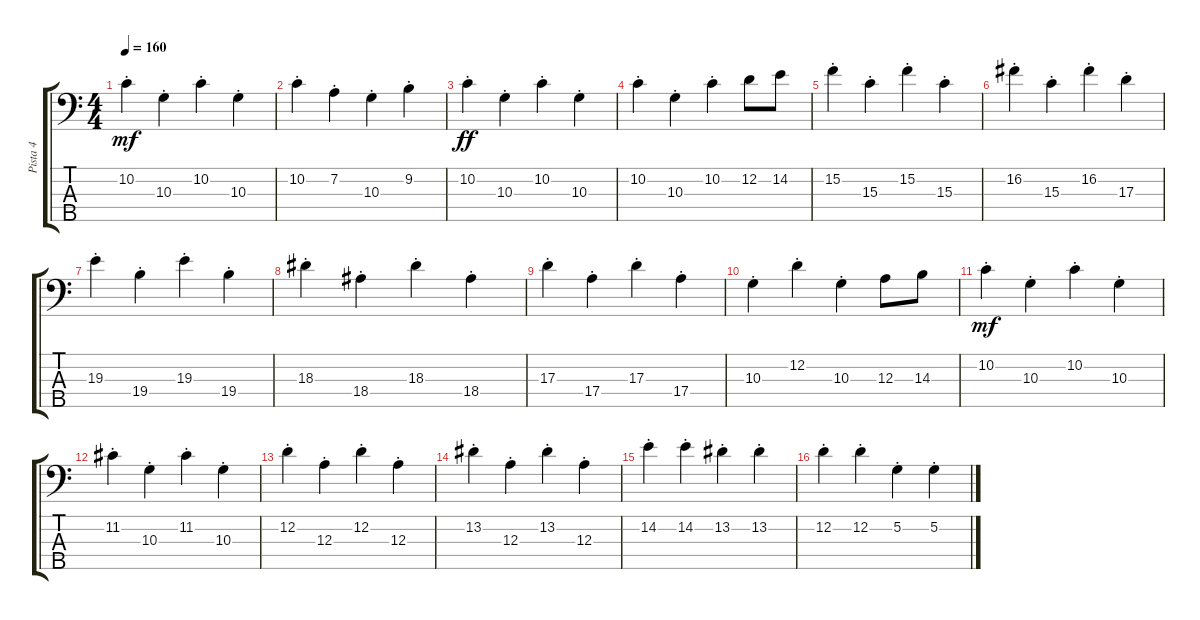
\track ("Pista 4" "Pista 4") {instrument fretlessbass}
\staff {score tabs}
\tuning (G2 D2 A1 E1 B0) {hide}
\ts (4 4)
\tempo 160
\clef f4
\ks c
10.2{st}.4{dy mf} 10.3{st}.4 10.2{st}.4 10.3{st}.4 |
10.2{st}.4 7.2{st}.4 10.3{st}.4 9.2{st}.4 |
10.2{st}.4{dy ff} 10.3{st}.4 10.2{st}.4 10.3{st}.4 |
10.2{st}.4 10.3{st}.4 10.2{st}.4 12.2.8 14.2.8 |
15.2{st}.4 15.3{st}.4 15.2{st}.4 15.3{st}.4 |
16.2{st}.4 15.3{st}.4 16.2{st}.4 17.3{st}.4 |
19.3{st}.4 19.4{st}.4 19.3{st}.4 19.4{st}.4 |
18.3{st}.4 18.4{st}.4 18.3{st}.4 18.4{st}.4 |
17.3{st}.4 17.4{st}.4 17.3{st}.4 17.4{st}.4 |
10.3{st}.4 12.2{st}.4 10.3{st}.4 12.3.8 14.3.8 |
10.2{st}.4{dy mf} 10.3{st}.4 10.2{st}.4 10.3{st}.4 |
11.2{st}.4 10.3{st}.4 11.2{st}.4 10.3{st}.4 |
12.2{st}.4 12.3{st}.4 12.2{st}.4 12.3{st}.4 |
13.2{st}.4 12.3{st}.4 13.2{st}.4 12.3{st}.4 |
14.2{st}.4 14.2{st}.4 13.2{st}.4 13.2{st}.4 |
12.2{st}.4 12.2{st}.4 5.2{st}.4 5.2{st}.4
